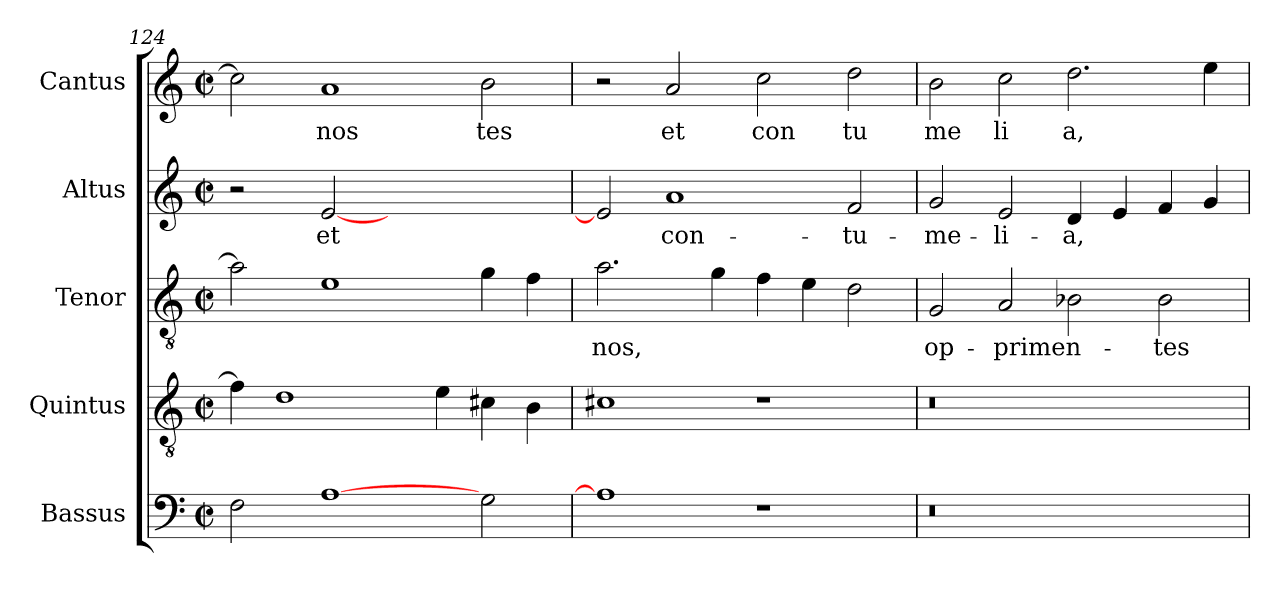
**kern	**kern	**kern	**text	**kern	**text	**kern	**text
*part5	*part4	*part3	*part3	*part2	*part2	*part1	*part1
*staff5	*staff4	*staff3	*staff3	*staff2	*staff2	*staff1	*staff1
*I"Bassus	*I"Quintus	*I"Tenor	*	*I"Altus	*	*I"Cantus	*
*clefF4	*clefGv2	*clefGv2	*	*clefG2	*	*clefG2	*
*	*	*	*	*k[]	*	*	*
*	*	*	*	*C:	*	*	*
*M2/2	*M2/2	*M2/2	*	*M2/2	*	*M2/2	*
*met(c|)	*met(c|)	*met(c|)	*	*met(c|)	*	*met(c|)	*
=124	=124	=124	=124	=124	=124	=124	=124
2F\	4f\]	2a\]	.	2r	.	2cc\]	.
.	1d	.	.	.	.	.	.
!	!	!	!	!	!LO:LY:b:cj	!	!LO:LY:b:cj
[>1A	.	1e	.	[<2e/	et	1a	nos
.	.	.	.	1ryy	.	.	.
.	4e\	.	.	.	.	.	.
!	!	!	!	!	!	!	!LO:LY:b:cj
2G\	4c#\	4g\	.	.	.	2b\	tes
.	4B\	4f\	.	.	.	.	.
=125	=125	=125	=125	=125	=125	=125	=125
!	!	!	!LO:LY:b	!	!	!	!
1A]	1c#X	2.a\	nos,	2e/]	.	2r	.
!	!	!	!	!	!LO:LY:b:cj	!	!LO:LY:b:cj
.	.	.	.	1a	con-	2a/	et
.	.	4g\	.	.	.	.	.
!	!	!	!	!	!	!	!LO:LY:b:cj
1r	1r	4f\	.	.	.	2cc\	con
.	.	4e\	.	.	.	.	.
!	!	!	!	!	!LO:LY:b:cj	!	!LO:LY:b:cj
.	.	2d\	.	2f/	-tu-	2dd\	tu
!!LO:PB:g=z
=126	=126	=126	=126	=126	=126	=126	=126
!	!	!	!LO:LY:b:cj	!	!LO:LY:b:cj	!	!LO:LY:b:cj
0r	0r	2G/	op-	2g/	-me-	2b\	me
!	!	!	!LO:LY:b	!	!LO:LY:b:cj	!	!LO:LY:b:cj
.	.	2A/	-primen-	2e/	-li-	2cc\	li
!	!	!	!	!	!LO:LY:b:cj	!	!LO:LY:b:cj
.	.	2B-X\	.	4d/	-a,	2.dd\	a,
.	.	.	.	4e/	.	.	.
!	!	!	!LO:LY:b:cj	!	!	!	!
.	.	2B-\	-tes	4f/	.	.	.
.	.	.	.	4g/	.	4ee\	.
=	=	=	=	=	=	=	=
*-	*-	*-	*-	*-	*-	*-	*-
